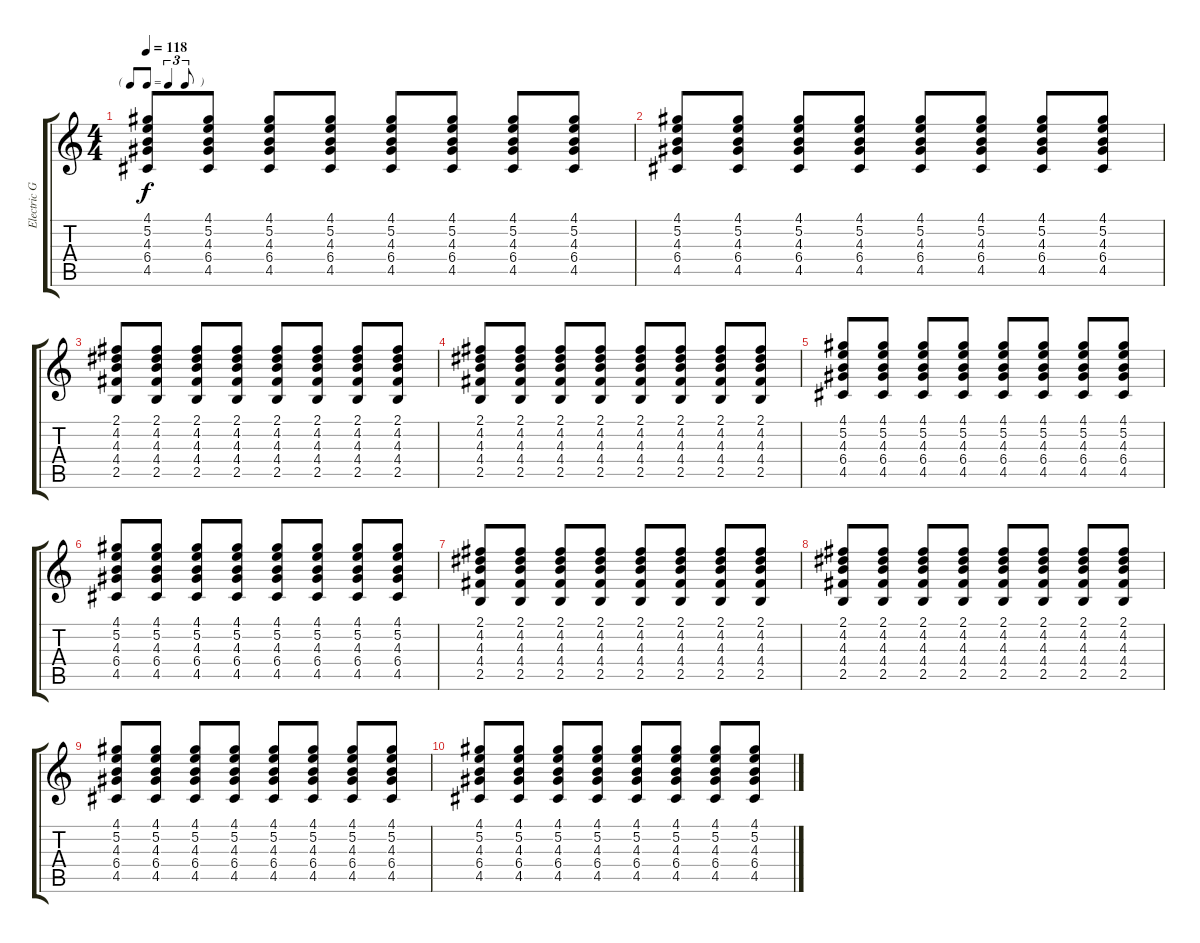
\track ("Electric Guitar" "Electric G") {instrument acousticguitarnylon}
\staff {score tabs}
\tuning (E4 B3 G3 D3 A2 E2) {hide}
\ts (4 4)
\tf triplet8th
\tempo 118
\clef g2
\ks c
(4.1 5.2 4.3 6.4 4.5).8{dy f} (4.1 5.2 4.3 6.4 4.5).8 (4.1 5.2 4.3 6.4 4.5).8 (4.1 5.2 4.3 6.4 4.5).8 (4.1 5.2 4.3 6.4 4.5).8 (4.1 5.2 4.3 6.4 4.5).8 (4.1 5.2 4.3 6.4 4.5).8 (4.1 5.2 4.3 6.4 4.5).8 |
(4.1 5.2 4.3 6.4 4.5).8 (4.1 5.2 4.3 6.4 4.5).8 (4.1 5.2 4.3 6.4 4.5).8 (4.1 5.2 4.3 6.4 4.5).8 (4.1 5.2 4.3 6.4 4.5).8 (4.1 5.2 4.3 6.4 4.5).8 (4.1 5.2 4.3 6.4 4.5).8 (4.1 5.2 4.3 6.4 4.5).8 |
(2.1 4.2 4.3 4.4 2.5).8 (2.1 4.2 4.3 4.4 2.5).8 (2.1 4.2 4.3 4.4 2.5).8 (2.1 4.2 4.3 4.4 2.5).8 (2.1 4.2 4.3 4.4 2.5).8 (2.1 4.2 4.3 4.4 2.5).8 (2.1 4.2 4.3 4.4 2.5).8 (2.1 4.2 4.3 4.4 2.5).8 |
(2.1 4.2 4.3 4.4 2.5).8 (2.1 4.2 4.3 4.4 2.5).8 (2.1 4.2 4.3 4.4 2.5).8 (2.1 4.2 4.3 4.4 2.5).8 (2.1 4.2 4.3 4.4 2.5).8 (2.1 4.2 4.3 4.4 2.5).8 (2.1 4.2 4.3 4.4 2.5).8 (2.1 4.2 4.3 4.4 2.5).8 |
(4.1 5.2 4.3 6.4 4.5).8 (4.1 5.2 4.3 6.4 4.5).8 (4.1 5.2 4.3 6.4 4.5).8 (4.1 5.2 4.3 6.4 4.5).8 (4.1 5.2 4.3 6.4 4.5).8 (4.1 5.2 4.3 6.4 4.5).8 (4.1 5.2 4.3 6.4 4.5).8 (4.1 5.2 4.3 6.4 4.5).8 |
(4.1 5.2 4.3 6.4 4.5).8{volume 9} (4.1 5.2 4.3 6.4 4.5).8 (4.1 5.2 4.3 6.4 4.5).8 (4.1 5.2 4.3 6.4 4.5).8 (4.1 5.2 4.3 6.4 4.5).8 (4.1 5.2 4.3 6.4 4.5).8 (4.1 5.2 4.3 6.4 4.5).8 (4.1 5.2 4.3 6.4 4.5).8 |
(2.1 4.2 4.3 4.4 2.5).8{volume 7} (2.1 4.2 4.3 4.4 2.5).8 (2.1 4.2 4.3 4.4 2.5).8 (2.1 4.2 4.3 4.4 2.5).8 (2.1 4.2 4.3 4.4 2.5).8 (2.1 4.2 4.3 4.4 2.5).8 (2.1 4.2 4.3 4.4 2.5).8 (2.1 4.2 4.3 4.4 2.5).8 |
(2.1 4.2 4.3 4.4 2.5).8{volume 5} (2.1 4.2 4.3 4.4 2.5).8 (2.1 4.2 4.3 4.4 2.5).8 (2.1 4.2 4.3 4.4 2.5).8 (2.1 4.2 4.3 4.4 2.5).8 (2.1 4.2 4.3 4.4 2.5).8 (2.1 4.2 4.3 4.4 2.5).8 (2.1 4.2 4.3 4.4 2.5).8 |
(4.1 5.2 4.3 6.4 4.5).8{volume 3} (4.1 5.2 4.3 6.4 4.5).8 (4.1 5.2 4.3 6.4 4.5).8 (4.1 5.2 4.3 6.4 4.5).8 (4.1 5.2 4.3 6.4 4.5).8 (4.1 5.2 4.3 6.4 4.5).8 (4.1 5.2 4.3 6.4 4.5).8 (4.1 5.2 4.3 6.4 4.5).8 |
(4.1 5.2 4.3 6.4 4.5).8{volume 1} (4.1 5.2 4.3 6.4 4.5).8 (4.1 5.2 4.3 6.4 4.5).8 (4.1 5.2 4.3 6.4 4.5).8 (4.1 5.2 4.3 6.4 4.5).8 (4.1 5.2 4.3 6.4 4.5).8 (4.1 5.2 4.3 6.4 4.5).8 (4.1 5.2 4.3 6.4 4.5).8
